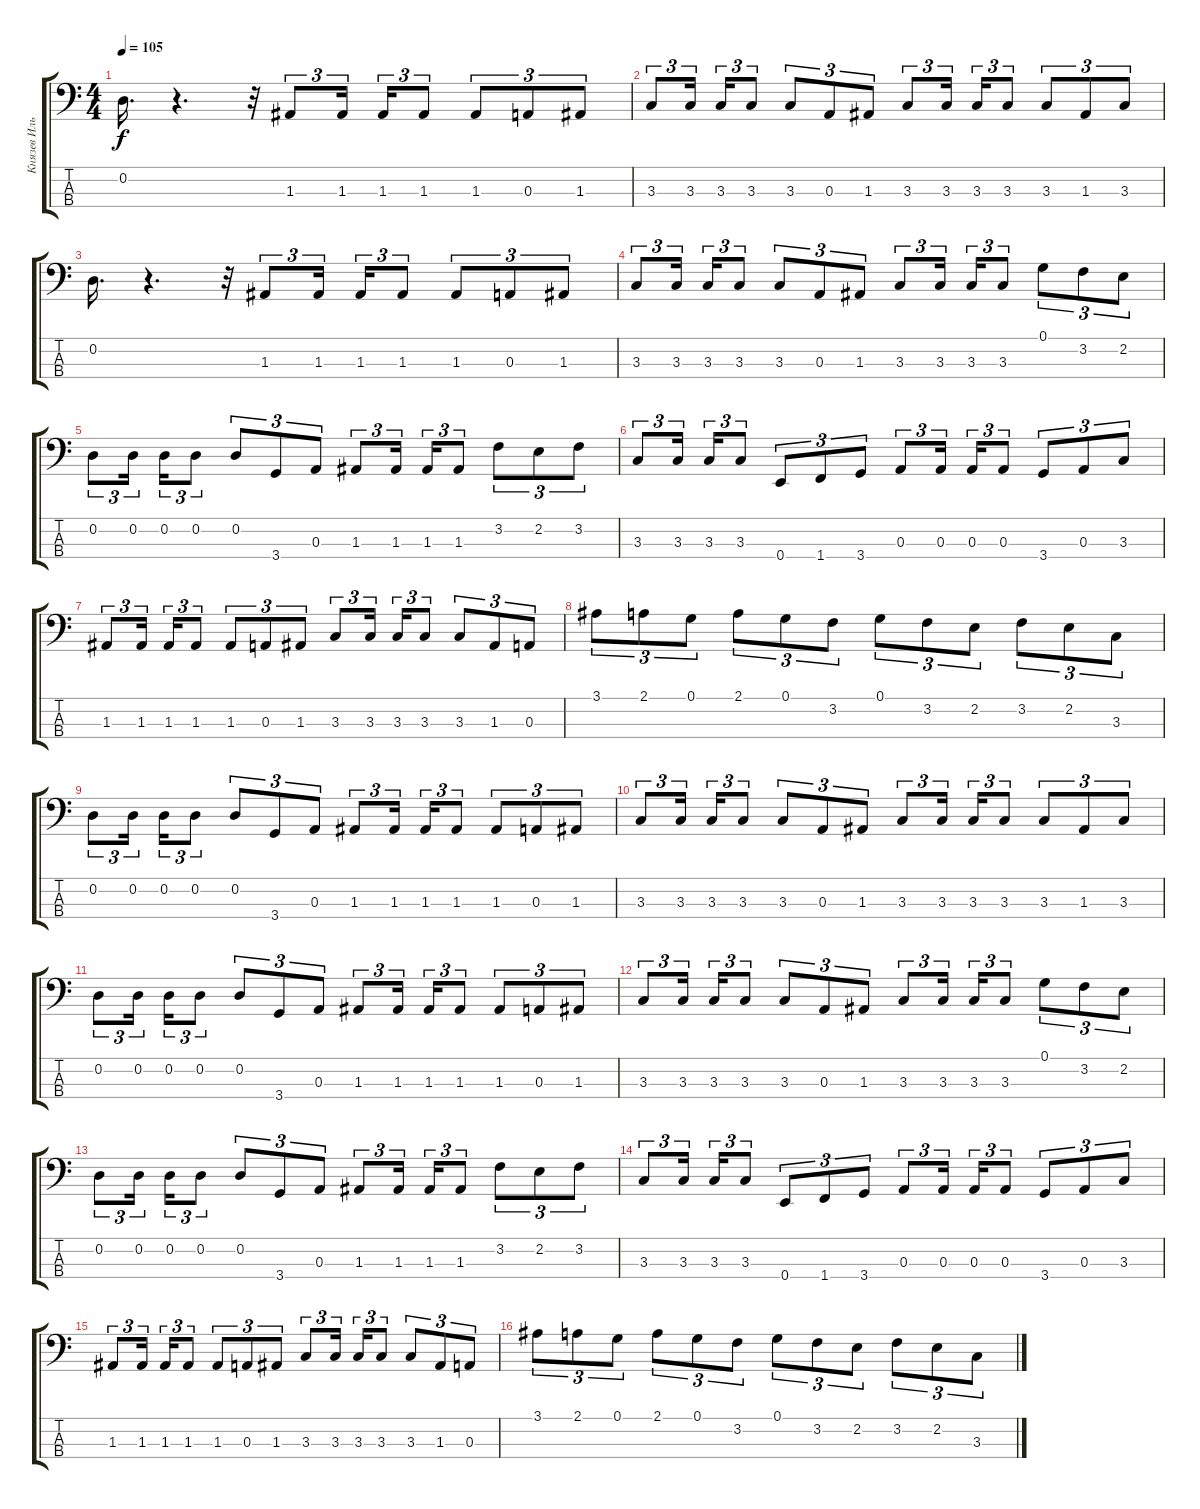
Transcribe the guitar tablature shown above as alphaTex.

\track ("Князев Илья" "Князев Иль") {instrument electricbasspick}
\staff {score tabs}
\tuning (G2 D2 A1 E1) {hide}
\ts (4 4)
\tempo 105
\clef f4
\ks c
0.2.16{d dy f} r.4{d} r.32 1.3.8{tu (3 2)} 1.3.16{tu (3 2)} 1.3.16{tu (3 2)} 1.3.8{tu (3 2)} 1.3.8{tu (3 2)} 0.3.8{tu (3 2)} 1.3.8{tu (3 2)} |
3.3.8{tu (3 2)} 3.3.16{tu (3 2)} 3.3.16{tu (3 2)} 3.3.8{tu (3 2)} 3.3.8{tu (3 2)} 0.3.8{tu (3 2)} 1.3.8{tu (3 2)} 3.3.8{tu (3 2)} 3.3.16{tu (3 2)} 3.3.16{tu (3 2)} 3.3.8{tu (3 2)} 3.3.8{tu (3 2)} 1.3.8{tu (3 2)} 3.3.8{tu (3 2)} |
0.2.16{d} r.4{d} r.32 1.3.8{tu (3 2)} 1.3.16{tu (3 2)} 1.3.16{tu (3 2)} 1.3.8{tu (3 2)} 1.3.8{tu (3 2)} 0.3.8{tu (3 2)} 1.3.8{tu (3 2)} |
3.3.8{tu (3 2)} 3.3.16{tu (3 2)} 3.3.16{tu (3 2)} 3.3.8{tu (3 2)} 3.3.8{tu (3 2)} 0.3.8{tu (3 2)} 1.3.8{tu (3 2)} 3.3.8{tu (3 2)} 3.3.16{tu (3 2)} 3.3.16{tu (3 2)} 3.3.8{tu (3 2)} 0.1.8{tu (3 2)} 3.2.8{tu (3 2)} 2.2.8{tu (3 2)} |
0.2.8{tu (3 2)} 0.2.16{tu (3 2)} 0.2.16{tu (3 2)} 0.2.8{tu (3 2)} 0.2.8{tu (3 2)} 3.4.8{tu (3 2)} 0.3.8{tu (3 2)} 1.3.8{tu (3 2)} 1.3.16{tu (3 2)} 1.3.16{tu (3 2)} 1.3.8{tu (3 2)} 3.2.8{tu (3 2)} 2.2.8{tu (3 2)} 3.2.8{tu (3 2)} |
3.3.8{tu (3 2)} 3.3.16{tu (3 2)} 3.3.16{tu (3 2)} 3.3.8{tu (3 2)} 0.4.8{tu (3 2)} 1.4.8{tu (3 2)} 3.4.8{tu (3 2)} 0.3.8{tu (3 2)} 0.3.16{tu (3 2)} 0.3.16{tu (3 2)} 0.3.8{tu (3 2)} 3.4.8{tu (3 2)} 0.3.8{tu (3 2)} 3.3.8{tu (3 2)} |
1.3.8{tu (3 2)} 1.3.16{tu (3 2)} 1.3.16{tu (3 2)} 1.3.8{tu (3 2)} 1.3.8{tu (3 2)} 0.3.8{tu (3 2)} 1.3.8{tu (3 2)} 3.3.8{tu (3 2)} 3.3.16{tu (3 2)} 3.3.16{tu (3 2)} 3.3.8{tu (3 2)} 3.3.8{tu (3 2)} 1.3.8{tu (3 2)} 0.3.8{tu (3 2)} |
3.1.8{tu (3 2)} 2.1.8{tu (3 2)} 0.1.8{tu (3 2)} 2.1.8{tu (3 2)} 0.1.8{tu (3 2)} 3.2.8{tu (3 2)} 0.1.8{tu (3 2)} 3.2.8{tu (3 2)} 2.2.8{tu (3 2)} 3.2.8{tu (3 2)} 2.2.8{tu (3 2)} 3.3.8{tu (3 2)} |
0.2.8{tu (3 2)} 0.2.16{tu (3 2)} 0.2.16{tu (3 2)} 0.2.8{tu (3 2)} 0.2.8{tu (3 2)} 3.4.8{tu (3 2)} 0.3.8{tu (3 2)} 1.3.8{tu (3 2)} 1.3.16{tu (3 2)} 1.3.16{tu (3 2)} 1.3.8{tu (3 2)} 1.3.8{tu (3 2)} 0.3.8{tu (3 2)} 1.3.8{tu (3 2)} |
3.3.8{tu (3 2)} 3.3.16{tu (3 2)} 3.3.16{tu (3 2)} 3.3.8{tu (3 2)} 3.3.8{tu (3 2)} 0.3.8{tu (3 2)} 1.3.8{tu (3 2)} 3.3.8{tu (3 2)} 3.3.16{tu (3 2)} 3.3.16{tu (3 2)} 3.3.8{tu (3 2)} 3.3.8{tu (3 2)} 1.3.8{tu (3 2)} 3.3.8{tu (3 2)} |
0.2.8{tu (3 2)} 0.2.16{tu (3 2)} 0.2.16{tu (3 2)} 0.2.8{tu (3 2)} 0.2.8{tu (3 2)} 3.4.8{tu (3 2)} 0.3.8{tu (3 2)} 1.3.8{tu (3 2)} 1.3.16{tu (3 2)} 1.3.16{tu (3 2)} 1.3.8{tu (3 2)} 1.3.8{tu (3 2)} 0.3.8{tu (3 2)} 1.3.8{tu (3 2)} |
3.3.8{tu (3 2)} 3.3.16{tu (3 2)} 3.3.16{tu (3 2)} 3.3.8{tu (3 2)} 3.3.8{tu (3 2)} 0.3.8{tu (3 2)} 1.3.8{tu (3 2)} 3.3.8{tu (3 2)} 3.3.16{tu (3 2)} 3.3.16{tu (3 2)} 3.3.8{tu (3 2)} 0.1.8{tu (3 2)} 3.2.8{tu (3 2)} 2.2.8{tu (3 2)} |
0.2.8{tu (3 2)} 0.2.16{tu (3 2)} 0.2.16{tu (3 2)} 0.2.8{tu (3 2)} 0.2.8{tu (3 2)} 3.4.8{tu (3 2)} 0.3.8{tu (3 2)} 1.3.8{tu (3 2)} 1.3.16{tu (3 2)} 1.3.16{tu (3 2)} 1.3.8{tu (3 2)} 3.2.8{tu (3 2)} 2.2.8{tu (3 2)} 3.2.8{tu (3 2)} |
3.3.8{tu (3 2)} 3.3.16{tu (3 2)} 3.3.16{tu (3 2)} 3.3.8{tu (3 2)} 0.4.8{tu (3 2)} 1.4.8{tu (3 2)} 3.4.8{tu (3 2)} 0.3.8{tu (3 2)} 0.3.16{tu (3 2)} 0.3.16{tu (3 2)} 0.3.8{tu (3 2)} 3.4.8{tu (3 2)} 0.3.8{tu (3 2)} 3.3.8{tu (3 2)} |
1.3.8{tu (3 2)} 1.3.16{tu (3 2)} 1.3.16{tu (3 2)} 1.3.8{tu (3 2)} 1.3.8{tu (3 2)} 0.3.8{tu (3 2)} 1.3.8{tu (3 2)} 3.3.8{tu (3 2)} 3.3.16{tu (3 2)} 3.3.16{tu (3 2)} 3.3.8{tu (3 2)} 3.3.8{tu (3 2)} 1.3.8{tu (3 2)} 0.3.8{tu (3 2)} |
3.1.8{tu (3 2)} 2.1.8{tu (3 2)} 0.1.8{tu (3 2)} 2.1.8{tu (3 2)} 0.1.8{tu (3 2)} 3.2.8{tu (3 2)} 0.1.8{tu (3 2)} 3.2.8{tu (3 2)} 2.2.8{tu (3 2)} 3.2.8{tu (3 2)} 2.2.8{tu (3 2)} 3.3.8{tu (3 2)}
